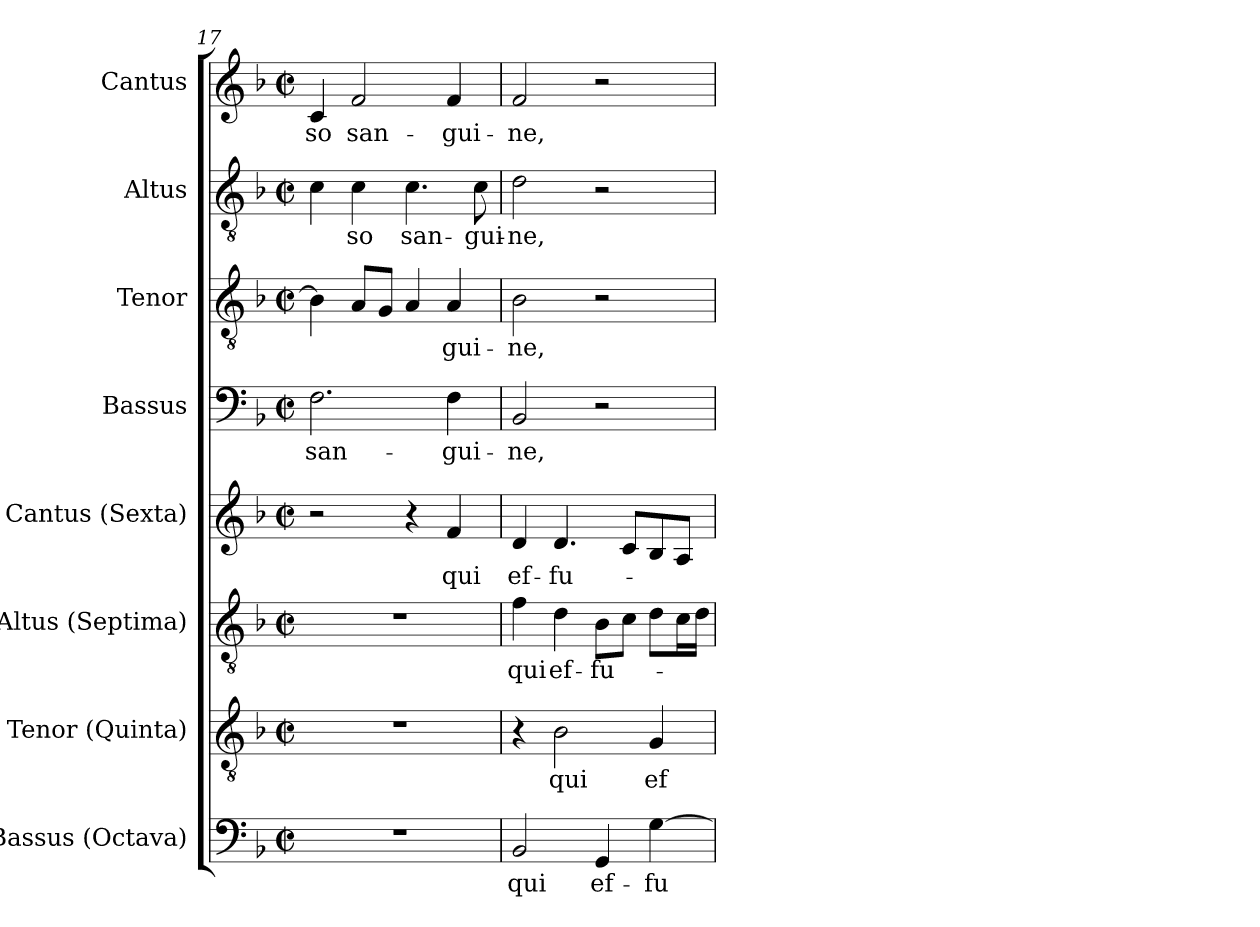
**kern	**text	**kern	**text	**kern	**text	**kern	**text	**kern	**text	**kern	**text	**kern	**text	**kern	**text
*part8	*part8	*part7	*part7	*part6	*part6	*part5	*part5	*part4	*part4	*part3	*part3	*part2	*part2	*part1	*part1
*staff8	*staff8	*staff7	*staff7	*staff6	*staff6	*staff5	*staff5	*staff4	*staff4	*staff3	*staff3	*staff2	*staff2	*staff1	*staff1
*I"Bassus (Octava)	*	*I"Tenor (Quinta)	*	*I"Altus (Septima)	*	*I"Cantus (Sexta)	*	*I"Bassus	*	*I"Tenor	*	*I"Altus	*	*I"Cantus	*
*I'B.	*	*I'T.	*	*I'T.	*	*I'A.	*	*I'B.	*	*I'T.	*	*I'T.	*	*I'A.	*
!!LO:LB:g=z
*clefF4	*	*clefGv2	*	*clefGv2	*	*clefG2	*	*clefF4	*	*clefGv2	*	*clefGv2	*	*clefG2	*
*	*	*ITrd7c12	*	*ITrd7c12	*	*	*	*	*	*ITrd7c12	*	*ITrd7c12	*	*	*
*k[b-]	*	*k[b-]	*	*k[b-]	*	*k[b-]	*	*k[b-]	*	*k[b-]	*	*k[b-]	*	*k[b-]	*
*F:	*	*F:	*	*F:	*	*F:	*	*F:	*	*F:	*	*F:	*	*F:	*
*M2/2	*	*M2/2	*	*M2/2	*	*M2/2	*	*M2/2	*	*M2/2	*	*M2/2	*	*M2/2	*
*met(c|)	*	*met(c|)	*	*met(c|)	*	*met(c|)	*	*met(c|)	*	*met(c|)	*	*met(c|)	*	*met(c|)	*
=17	=17	=17	=17	=17	=17	=17	=17	=17	=17	=17	=17	=17	=17	=17	=17
!	!	!	!	!	!	!	!	!	!LO:LY:b:color=#000000	!	!	!	!	!	!
!	!	!	!	!	!	!	!	!	!	!	!	!	!	!	!LO:LY:b:color=#000000
1r	.	1r	.	1r	.	2r	.	2.Fi\	san-	4BB-i\]	.	4Ci\	.	4ci/	-so
!	!	!	!	!	!	!	!	!	!	!	!	!	!LO:LY:b:color=#000000	!	!
!	!	!	!	!	!	!	!	!	!	!	!	!	!	!	!LO:LY:b:color=#000000
.	.	.	.	.	.	.	.	.	.	8AAi/L	.	4Ci\	-so	2fi/	san-
.	.	.	.	.	.	.	.	.	.	8GGi/J	.	.	.	.	.
!	!	!	!	!	!	!	!	!	!	!	!	!	!LO:LY:b:color=#000000	!	!
.	.	.	.	.	.	4r	.	.	.	4AAi/	.	4.Ci\	san-	.	.
!	!	!	!	!	!	!	!LO:LY:b:color=#000000	!	!	!	!	!	!	!	!
!	!	!	!	!	!	!	!	!	!LO:LY:b:color=#000000	!	!	!	!	!	!
!	!	!	!	!	!	!	!	!	!	!	!LO:LY:b:color=#000000	!	!	!	!
!	!	!	!	!	!	!	!	!	!	!	!	!	!	!	!LO:LY:b:color=#000000
.	.	.	.	.	.	4fi/	qui	4Fi\	-gui-	4AAi/	-gui-	.	.	4fi/	-gui-
!	!	!	!	!	!	!	!	!	!	!	!	!	!LO:LY:b:color=#000000	!	!
.	.	.	.	.	.	.	.	.	.	.	.	8Ci\	-gui-	.	.
=18	=18	=18	=18	=18	=18	=18	=18	=18	=18	=18	=18	=18	=18	=18	=18
!	!LO:LY:b:color=#000000	!	!	!	!	!	!	!	!	!	!	!	!	!	!
!	!	!	!	!	!LO:LY:b:color=#000000	!	!	!	!	!	!	!	!	!	!
!	!	!	!	!	!	!	!LO:LY:b:color=#000000	!	!	!	!	!	!	!	!
!	!	!	!	!	!	!	!	!	!LO:LY:b:color=#000000	!	!	!	!	!	!
!	!	!	!	!	!	!	!	!	!	!	!LO:LY:b:color=#000000	!	!	!	!
!	!	!	!	!	!	!	!	!	!	!	!	!	!LO:LY:b:color=#000000	!	!
!	!	!	!	!	!	!	!	!	!	!	!	!	!	!	!LO:LY:b:color=#000000
2BB-i/	qui	4r	.	4Fi\	qui	4di/	ef-	2BB-i/	-ne,	2BB-i\	-ne,	2Di\	-ne,	2fi/	-ne,
!	!	!	!LO:LY:b:color=#000000	!	!	!	!	!	!	!	!	!	!	!	!
!	!	!	!	!	!LO:LY:b:color=#000000	!	!	!	!	!	!	!	!	!	!
!	!	!	!	!	!	!	!LO:LY:b:color=#000000	!	!	!	!	!	!	!	!
.	.	2BB-i\	qui	4Di\	ef-	4.di/	-fu-	.	.	.	.	.	.	.	.
!	!LO:LY:b:color=#000000	!	!	!	!	!	!	!	!	!	!	!	!	!	!
!	!	!	!	!	!LO:LY:b:color=#000000	!	!	!	!	!	!	!	!	!	!
4GGi/	ef-	.	.	8BB-i\L	-fu-	.	.	2r	.	2r	.	2r	.	2r	.
.	.	.	.	8Ci\J	.	8ci/L	.	.	.	.	.	.	.	.	.
!	!LO:LY:b:color=#000000	!	!	!	!	!	!	!	!	!	!	!	!	!	!
!	!	!	!LO:LY:b:color=#000000	!	!	!	!	!	!	!	!	!	!	!	!
[>4Gi\	-fu-	4GGi/	ef-	8Di\L	.	8B-i/	.	.	.	.	.	.	.	.	.
.	.	.	.	16Ci\L	.	8Ai/J	.	.	.	.	.	.	.	.	.
.	.	.	.	16Di\JJ	.	.	.	.	.	.	.	.	.	.	.
=	=	=	=	=	=	=	=	=	=	=	=	=	=	=	=
*-	*-	*-	*-	*-	*-	*-	*-	*-	*-	*-	*-	*-	*-	*-	*-
